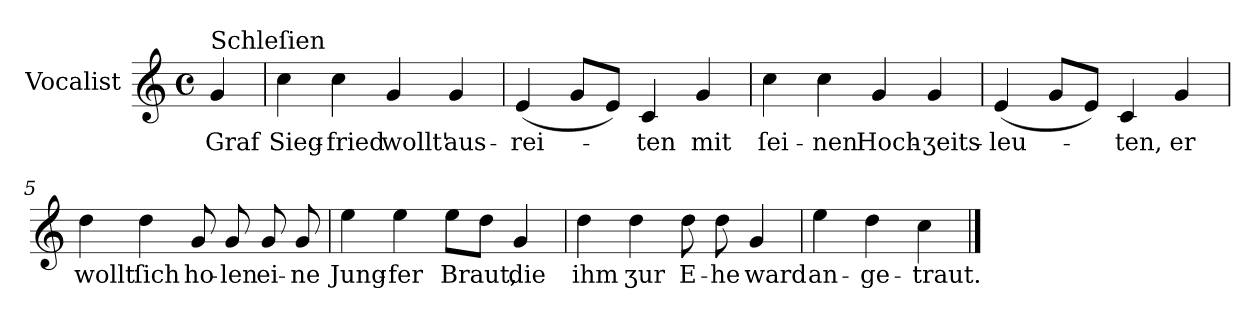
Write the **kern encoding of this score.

**kern	**text
*part1	*part1
*staff1	*staff1
*I"Vocalist	*
*k[]	*
*C:	*
*M4/4	*
*met(c)	*
=	=
!LO:TX:a:t=Schleſien	!
4g	Graf
=1	=1
4cc	Sieg-
4cc	-fried
4g	wollt'
4g	aus-
=2	=2
(4e	-rei-
8gL	.
8eJ)	.
4c	-ten
4g	mit
=3	=3
4cc	ſei-
4cc	-nen
4g	Hoch-
4g	-ʒeits-
=4	=4
(4e	-leu-
8gL	.
8eJ)	.
4c	-ten,
4g	er
=5	=5
4dd	wollt'
4dd	ſich
8g	ho-
8g	-len
8g	ei-
8g	-ne
=6	=6
4ee	Jung-
4ee	-fer
8eeL	Braut,
8ddJ	.
4g	die
=7	=7
4dd	ihm
4dd	ʒur
8dd	E-
8dd	-he
4g	ward
=8	=8
4ee	an-
4dd	-ge-
4cc	-traut.
==	==
*-	*-
